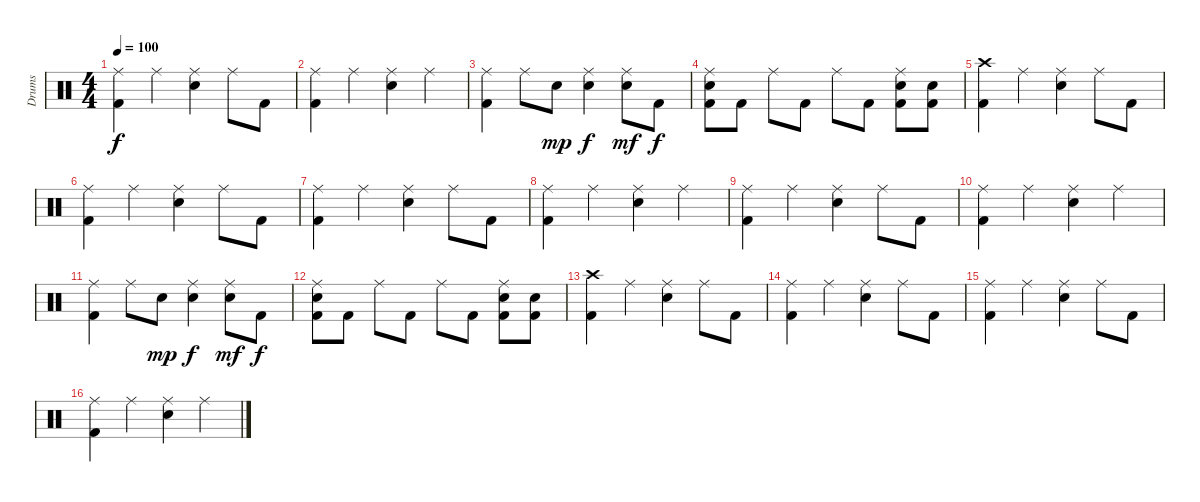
\track ("Drums" "Drums") {instrument percussion}
\staff {score}
\articulation defaults
\ts (4 4)
\tempo 100
\clef neutral
\ks c
("Ride (middle)" "Kick (hit) 2").4{dy f} "Ride (middle)".4 ("Ride (middle)" "Electric Snare (hit)").4 "Ride (middle)".8 "Kick (hit) 2".8 |
("Ride (middle)" "Kick (hit) 2").4 "Ride (middle)".4 ("Ride (middle)" "Electric Snare (hit)").4 "Ride (middle)".4 |
("Ride (middle)" "Kick (hit) 2").4 "Ride (middle)".8 "Electric Snare (hit)".8{dy mp} ("Ride (middle)" "Electric Snare (hit)").4{dy f} ("Ride (middle)" "Electric Snare (hit)").8{dy mf} "Kick (hit) 2".8{dy f} |
("Ride (middle)" "Electric Snare (hit)" "Kick (hit) 2").8 "Kick (hit) 2".8 "Ride (middle)".8 "Kick (hit) 2".8 "Ride (middle)".8 "Kick (hit) 2".8 ("Ride (middle)" "Electric Snare (hit)" "Kick (hit) 2").8 ("Electric Snare (hit)" "Kick (hit) 2").8 |
("Crash high (hit)" "Kick (hit) 2").4 "Ride (middle)".4 ("Ride (middle)" "Electric Snare (hit)").4 "Ride (middle)".8 "Kick (hit) 2".8 |
("Ride (middle)" "Kick (hit) 2").4 "Ride (middle)".4 ("Ride (middle)" "Electric Snare (hit)").4 "Ride (middle)".8 "Kick (hit) 2".8 |
("Ride (middle)" "Kick (hit) 2").4 "Ride (middle)".4 ("Ride (middle)" "Electric Snare (hit)").4 "Ride (middle)".8 "Kick (hit) 2".8 |
("Ride (middle)" "Kick (hit) 2").4 "Ride (middle)".4 ("Ride (middle)" "Electric Snare (hit)").4 "Ride (middle)".4 |
("Ride (middle)" "Kick (hit) 2").4 "Ride (middle)".4 ("Ride (middle)" "Electric Snare (hit)").4 "Ride (middle)".8 "Kick (hit) 2".8 |
("Ride (middle)" "Kick (hit) 2").4 "Ride (middle)".4 ("Ride (middle)" "Electric Snare (hit)").4 "Ride (middle)".4 |
("Ride (middle)" "Kick (hit) 2").4 "Ride (middle)".8 "Electric Snare (hit)".8{dy mp} ("Ride (middle)" "Electric Snare (hit)").4{dy f} ("Ride (middle)" "Electric Snare (hit)").8{dy mf} "Kick (hit) 2".8{dy f} |
("Ride (middle)" "Electric Snare (hit)" "Kick (hit) 2").8 "Kick (hit) 2".8 "Ride (middle)".8 "Kick (hit) 2".8 "Ride (middle)".8 "Kick (hit) 2".8 ("Ride (middle)" "Electric Snare (hit)" "Kick (hit) 2").8 ("Electric Snare (hit)" "Kick (hit) 2").8 |
("Crash high (hit)" "Kick (hit) 2").4 "Ride (middle)".4 ("Ride (middle)" "Electric Snare (hit)").4 "Ride (middle)".8 "Kick (hit) 2".8 |
("Ride (middle)" "Kick (hit) 2").4 "Ride (middle)".4 ("Ride (middle)" "Electric Snare (hit)").4 "Ride (middle)".8 "Kick (hit) 2".8 |
("Ride (middle)" "Kick (hit) 2").4 "Ride (middle)".4 ("Ride (middle)" "Electric Snare (hit)").4 "Ride (middle)".8 "Kick (hit) 2".8 |
("Ride (middle)" "Kick (hit) 2").4 "Ride (middle)".4 ("Ride (middle)" "Electric Snare (hit)").4 "Ride (middle)".4
